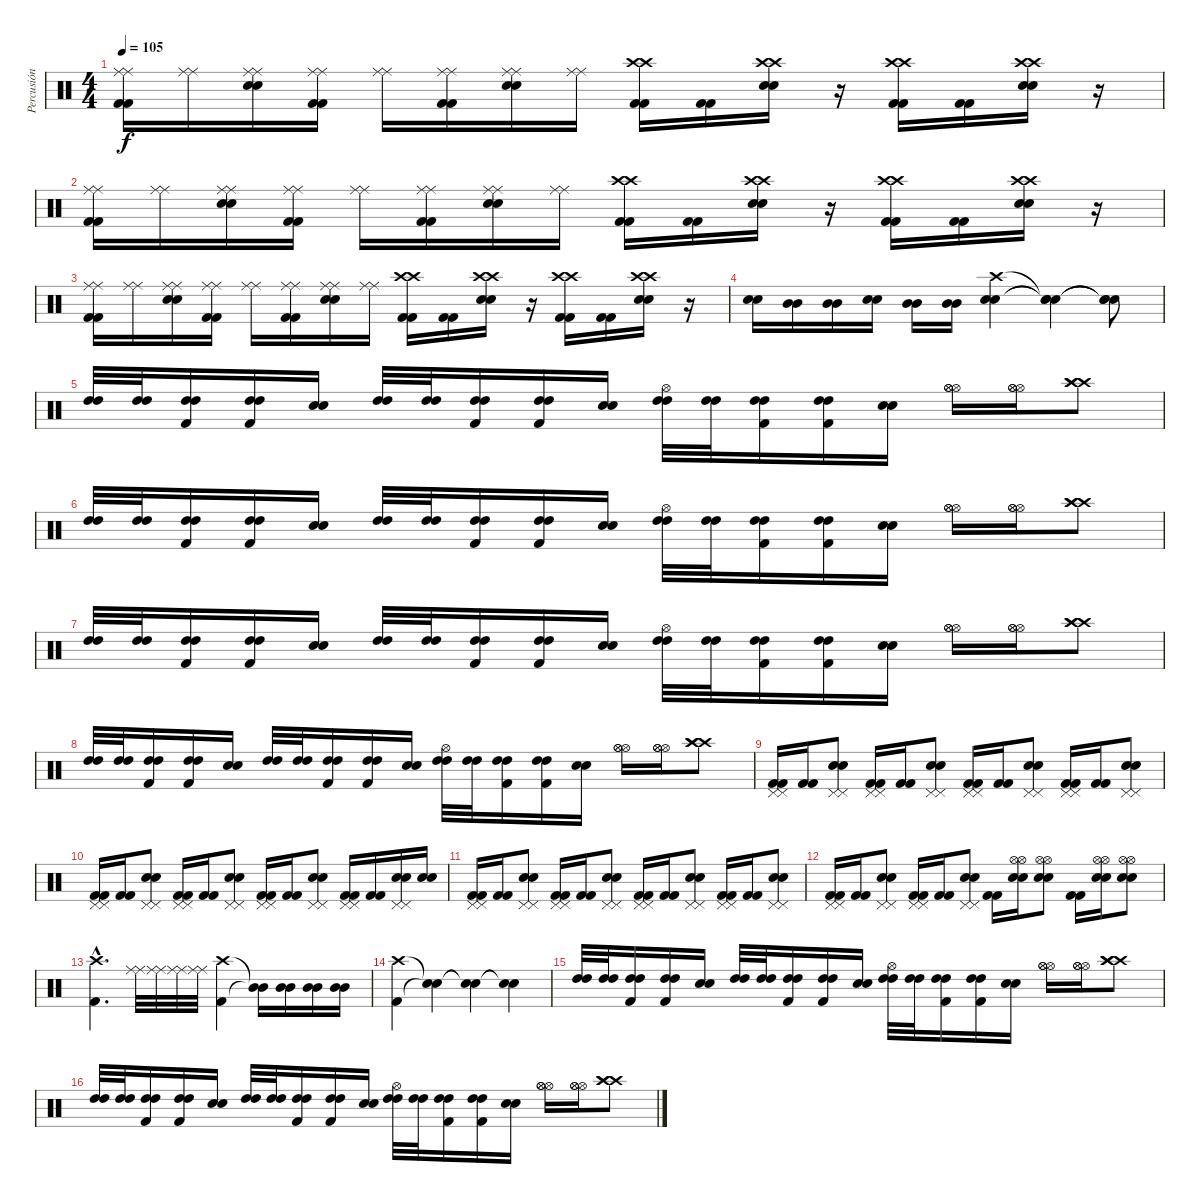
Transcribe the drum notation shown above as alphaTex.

\track ("Percusión" "Percusión") {instrument percussion}
\staff {score}
\articulation defaults
\ts (4 4)
\tempo 105
\clef neutral
\ks c
("Kick (hit) 2" "Kick (hit) 2" "Ride (middle)" "Ride (middle)").16{dy f} ("Ride (middle)" "Ride (middle)").16 ("Snare (hit) 2" "Snare (hit) 2" "Ride (middle)" "Ride (middle)").16 ("Kick (hit) 2" "Kick (hit) 2" "Ride (middle)" "Ride (middle)").16 ("Ride (middle)" "Ride (middle)").16 ("Kick (hit) 2" "Kick (hit) 2" "Ride (middle)" "Ride (middle)").16 ("Snare (hit) 2" "Snare (hit) 2" "Ride (middle)" "Ride (middle)").16 ("Ride (middle)" "Ride (middle)").16 ("Kick (hit) 2" "Kick (hit) 2" "Crash high (hit)" "Crash high (hit)").16 ("Kick (hit) 2" "Kick (hit) 2").16 ("Snare (hit) 2" "Snare (hit) 2" "Crash high (hit)" "Crash high (hit)").16 r.16 ("Kick (hit) 2" "Kick (hit) 2" "Crash high (hit)" "Crash high (hit)").16 ("Kick (hit) 2" "Kick (hit) 2").16 ("Snare (hit) 2" "Snare (hit) 2" "Crash high (hit)" "Crash high (hit)").16 r.16 |
("Kick (hit) 2" "Kick (hit) 2" "Ride (middle)" "Ride (middle)").16 ("Ride (middle)" "Ride (middle)").16 ("Snare (hit) 2" "Snare (hit) 2" "Ride (middle)" "Ride (middle)").16 ("Kick (hit) 2" "Kick (hit) 2" "Ride (middle)" "Ride (middle)").16 ("Ride (middle)" "Ride (middle)").16 ("Kick (hit) 2" "Kick (hit) 2" "Ride (middle)" "Ride (middle)").16 ("Snare (hit) 2" "Snare (hit) 2" "Ride (middle)" "Ride (middle)").16 ("Ride (middle)" "Ride (middle)").16 ("Kick (hit) 2" "Kick (hit) 2" "Crash high (hit)" "Crash high (hit)").16 ("Kick (hit) 2" "Kick (hit) 2").16 ("Snare (hit) 2" "Snare (hit) 2" "Crash high (hit)" "Crash high (hit)").16 r.16 ("Kick (hit) 2" "Kick (hit) 2" "Crash high (hit)" "Crash high (hit)").16 ("Kick (hit) 2" "Kick (hit) 2").16 ("Snare (hit) 2" "Snare (hit) 2" "Crash high (hit)" "Crash high (hit)").16 r.16 |
("Kick (hit) 2" "Kick (hit) 2" "Ride (middle)" "Ride (middle)").16 ("Ride (middle)" "Ride (middle)").16 ("Snare (hit) 2" "Snare (hit) 2" "Ride (middle)" "Ride (middle)").16 ("Kick (hit) 2" "Kick (hit) 2" "Ride (middle)" "Ride (middle)").16 ("Ride (middle)" "Ride (middle)").16 ("Kick (hit) 2" "Kick (hit) 2" "Ride (middle)" "Ride (middle)").16 ("Snare (hit) 2" "Snare (hit) 2" "Ride (middle)" "Ride (middle)").16 ("Ride (middle)" "Ride (middle)").16 ("Kick (hit) 2" "Kick (hit) 2" "Crash high (hit)" "Crash high (hit)").16 ("Kick (hit) 2" "Kick (hit) 2").16 ("Snare (hit) 2" "Snare (hit) 2" "Crash high (hit)" "Crash high (hit)").16 r.16 ("Kick (hit) 2" "Kick (hit) 2" "Crash high (hit)" "Crash high (hit)").16 ("Kick (hit) 2" "Kick (hit) 2").16 ("Snare (hit) 2" "Snare (hit) 2" "Crash high (hit)" "Crash high (hit)").16 r.16 |
("Snare (hit) 2" "Snare (hit) 2").16 ("Mid Tom (hit)" "Mid Tom (hit)").16 ("Mid Tom (hit)" "Mid Tom (hit)").16 ("Snare (hit) 2" "Snare (hit) 2").16 ("Mid Tom (hit)" "Mid Tom (hit)").16 ("Mid Tom (hit)" "Mid Tom (hit)").16 ("Snare (hit) 2" "Snare (hit) 2" "Crash high (hit)").4 ("Snare (hit)"{t} "Snare (hit)"{t} "Snare (hit)"{t}).4 ("Snare (hit)"{t} "Snare (hit)"{t} "Snare (hit)"{t}).8 |
("High Tom (hit)" "High Tom (hit)").32 ("High Tom (hit)" "High Tom (hit)").32 ("High Tom (hit)" "High Tom (hit)" "Kick (hit) 2").16 ("High Tom (hit)" "High Tom (hit)" "Kick (hit) 2").16 ("Snare (hit) 2" "Snare (hit) 2").16 ("High Tom (hit)" "High Tom (hit)").32 ("High Tom (hit)" "High Tom (hit)").32 ("High Tom (hit)" "High Tom (hit)" "Kick (hit) 2").16 ("High Tom (hit)" "High Tom (hit)" "Kick (hit) 2").16 ("Snare (hit) 2" "Snare (hit) 2").16 ("High Tom (hit)" "High Tom (hit)" "Hi-Hat (open)").32 ("High Tom (hit)" "High Tom (hit)").32 ("High Tom (hit)" "High Tom (hit)" "Kick (hit) 2").16 ("High Tom (hit)" "High Tom (hit)" "Kick (hit) 2").16 ("Snare (hit) 2" "Snare (hit) 2").16 ("Hi-Hat (open)" "Hi-Hat (open)" "Hi-Hat (open)").16 ("Hi-Hat (open)" "Hi-Hat (open)" "Hi-Hat (open)").16 ("Crash high (hit)" "Crash high (hit)" "Crash high (hit)").8 |
("High Tom (hit)" "High Tom (hit)").32 ("High Tom (hit)" "High Tom (hit)").32 ("High Tom (hit)" "High Tom (hit)" "Kick (hit) 2").16 ("High Tom (hit)" "High Tom (hit)" "Kick (hit) 2").16 ("Snare (hit) 2" "Snare (hit) 2").16 ("High Tom (hit)" "High Tom (hit)").32 ("High Tom (hit)" "High Tom (hit)").32 ("High Tom (hit)" "High Tom (hit)" "Kick (hit) 2").16 ("High Tom (hit)" "High Tom (hit)" "Kick (hit) 2").16 ("Snare (hit) 2" "Snare (hit) 2").16 ("High Tom (hit)" "High Tom (hit)" "Hi-Hat (open)").32 ("High Tom (hit)" "High Tom (hit)").32 ("High Tom (hit)" "High Tom (hit)" "Kick (hit) 2").16 ("High Tom (hit)" "High Tom (hit)" "Kick (hit) 2").16 ("Snare (hit) 2" "Snare (hit) 2").16 ("Hi-Hat (open)" "Hi-Hat (open)" "Hi-Hat (open)").16 ("Hi-Hat (open)" "Hi-Hat (open)" "Hi-Hat (open)").16 ("Crash high (hit)" "Crash high (hit)" "Crash high (hit)").8 |
("High Tom (hit)" "High Tom (hit)").32 ("High Tom (hit)" "High Tom (hit)").32 ("High Tom (hit)" "High Tom (hit)" "Kick (hit) 2").16 ("High Tom (hit)" "High Tom (hit)" "Kick (hit) 2").16 ("Snare (hit) 2" "Snare (hit) 2").16 ("High Tom (hit)" "High Tom (hit)").32 ("High Tom (hit)" "High Tom (hit)").32 ("High Tom (hit)" "High Tom (hit)" "Kick (hit) 2").16 ("High Tom (hit)" "High Tom (hit)" "Kick (hit) 2").16 ("Snare (hit) 2" "Snare (hit) 2").16 ("High Tom (hit)" "High Tom (hit)" "Hi-Hat (open)").32 ("High Tom (hit)" "High Tom (hit)").32 ("High Tom (hit)" "High Tom (hit)" "Kick (hit) 2").16 ("High Tom (hit)" "High Tom (hit)" "Kick (hit) 2").16 ("Snare (hit) 2" "Snare (hit) 2").16 ("Hi-Hat (open)" "Hi-Hat (open)" "Hi-Hat (open)").16 ("Hi-Hat (open)" "Hi-Hat (open)" "Hi-Hat (open)").16 ("Crash high (hit)" "Crash high (hit)" "Crash high (hit)").8 |
("High Tom (hit)" "High Tom (hit)").32 ("High Tom (hit)" "High Tom (hit)").32 ("High Tom (hit)" "High Tom (hit)" "Kick (hit) 2").16 ("High Tom (hit)" "High Tom (hit)" "Kick (hit) 2").16 ("Snare (hit) 2" "Snare (hit) 2").16 ("High Tom (hit)" "High Tom (hit)").32 ("High Tom (hit)" "High Tom (hit)").32 ("High Tom (hit)" "High Tom (hit)" "Kick (hit) 2").16 ("High Tom (hit)" "High Tom (hit)" "Kick (hit) 2").16 ("Snare (hit) 2" "Snare (hit) 2").16 ("High Tom (hit)" "High Tom (hit)" "Hi-Hat (open)").32 ("High Tom (hit)" "High Tom (hit)").32 ("High Tom (hit)" "High Tom (hit)" "Kick (hit) 2").16 ("High Tom (hit)" "High Tom (hit)" "Kick (hit) 2").16 ("Snare (hit) 2" "Snare (hit) 2").16 ("Hi-Hat (open)" "Hi-Hat (open)" "Hi-Hat (open)").16 ("Hi-Hat (open)" "Hi-Hat (open)" "Hi-Hat (open)").16 ("Crash high (hit)" "Crash high (hit)" "Crash high (hit)").8 |
("Kick (hit) 2" "Kick (hit) 2" "Pedal Hi-Hat (hit)" "Pedal Hi-Hat (hit)").16 ("Kick (hit) 2" "Kick (hit) 2").16 ("Snare (hit) 2" "Snare (hit) 2" "Pedal Hi-Hat (hit)" "Pedal Hi-Hat (hit)").8 ("Kick (hit) 2" "Kick (hit) 2" "Pedal Hi-Hat (hit)" "Pedal Hi-Hat (hit)").16 ("Kick (hit) 2" "Kick (hit) 2").16 ("Snare (hit) 2" "Snare (hit) 2" "Pedal Hi-Hat (hit)" "Pedal Hi-Hat (hit)").8 ("Kick (hit) 2" "Kick (hit) 2" "Pedal Hi-Hat (hit)" "Pedal Hi-Hat (hit)").16 ("Kick (hit) 2" "Kick (hit) 2").16 ("Snare (hit) 2" "Snare (hit) 2" "Pedal Hi-Hat (hit)" "Pedal Hi-Hat (hit)").8 ("Kick (hit) 2" "Kick (hit) 2" "Pedal Hi-Hat (hit)" "Pedal Hi-Hat (hit)").16 ("Kick (hit) 2" "Kick (hit) 2").16 ("Snare (hit) 2" "Snare (hit) 2" "Pedal Hi-Hat (hit)" "Pedal Hi-Hat (hit)").8 |
("Kick (hit) 2" "Kick (hit) 2" "Pedal Hi-Hat (hit)" "Pedal Hi-Hat (hit)").16 ("Kick (hit) 2" "Kick (hit) 2").16 ("Snare (hit) 2" "Snare (hit) 2" "Pedal Hi-Hat (hit)" "Pedal Hi-Hat (hit)").8 ("Kick (hit) 2" "Kick (hit) 2" "Pedal Hi-Hat (hit)" "Pedal Hi-Hat (hit)").16 ("Kick (hit) 2" "Kick (hit) 2").16 ("Snare (hit) 2" "Snare (hit) 2" "Pedal Hi-Hat (hit)" "Pedal Hi-Hat (hit)").8 ("Kick (hit) 2" "Kick (hit) 2" "Pedal Hi-Hat (hit)" "Pedal Hi-Hat (hit)").16 ("Kick (hit) 2" "Kick (hit) 2").16 ("Snare (hit) 2" "Snare (hit) 2" "Pedal Hi-Hat (hit)" "Pedal Hi-Hat (hit)").8 ("Kick (hit) 2" "Kick (hit) 2" "Pedal Hi-Hat (hit)" "Pedal Hi-Hat (hit)").16 ("Kick (hit) 2" "Kick (hit) 2").16 ("Snare (hit) 2" "Snare (hit) 2" "Pedal Hi-Hat (hit)" "Pedal Hi-Hat (hit)").16 ("Snare (hit) 2" "Snare (hit) 2").16 |
("Kick (hit) 2" "Kick (hit) 2" "Pedal Hi-Hat (hit)" "Pedal Hi-Hat (hit)").16 ("Kick (hit) 2" "Kick (hit) 2").16 ("Snare (hit) 2" "Snare (hit) 2" "Pedal Hi-Hat (hit)" "Pedal Hi-Hat (hit)").8 ("Kick (hit) 2" "Kick (hit) 2" "Pedal Hi-Hat (hit)" "Pedal Hi-Hat (hit)").16 ("Kick (hit) 2" "Kick (hit) 2").16 ("Snare (hit) 2" "Snare (hit) 2" "Pedal Hi-Hat (hit)" "Pedal Hi-Hat (hit)").8 ("Kick (hit) 2" "Kick (hit) 2" "Pedal Hi-Hat (hit)" "Pedal Hi-Hat (hit)").16 ("Kick (hit) 2" "Kick (hit) 2").16 ("Snare (hit) 2" "Snare (hit) 2" "Pedal Hi-Hat (hit)" "Pedal Hi-Hat (hit)").8 ("Kick (hit) 2" "Kick (hit) 2" "Pedal Hi-Hat (hit)" "Pedal Hi-Hat (hit)").16 ("Kick (hit) 2" "Kick (hit) 2").16 ("Snare (hit) 2" "Snare (hit) 2" "Pedal Hi-Hat (hit)" "Pedal Hi-Hat (hit)").8 |
("Kick (hit) 2" "Kick (hit) 2" "Pedal Hi-Hat (hit)" "Pedal Hi-Hat (hit)").16 ("Kick (hit) 2" "Kick (hit) 2").16 ("Snare (hit) 2" "Snare (hit) 2" "Pedal Hi-Hat (hit)" "Pedal Hi-Hat (hit)").8 ("Kick (hit) 2" "Kick (hit) 2" "Pedal Hi-Hat (hit)" "Pedal Hi-Hat (hit)").16 ("Kick (hit) 2" "Kick (hit) 2").16 ("Snare (hit) 2" "Snare (hit) 2" "Pedal Hi-Hat (hit)" "Pedal Hi-Hat (hit)").8 ("Kick (hit) 2" "Kick (hit) 2").16 ("Snare (hit) 2" "Snare (hit) 2" "Hi-Hat (open)" "Hi-Hat (open)").16 ("Snare (hit) 2" "Snare (hit) 2" "Hi-Hat (open)" "Hi-Hat (open)").8 ("Kick (hit) 2" "Kick (hit) 2").16 ("Snare (hit) 2" "Snare (hit) 2" "Hi-Hat (open)" "Hi-Hat (open)").16 ("Snare (hit) 2" "Snare (hit) 2" "Hi-Hat (open)" "Hi-Hat (open)").8 |
("Crash high (hit)"{hac} "Kick (hit) 2"{hac}).4{d} ("Ride (middle)" "Ride (middle)").32 ("Ride (middle)" "Ride (middle)").32 ("Ride (middle)" "Ride (middle)").32 ("Ride (middle)" "Ride (middle)").32 ("Crash high (hit)" "Kick (hit) 2").4 ("Mid Tom (hit)"{t} "Mid Tom (hit)"{t}).16 ("Mid Tom (hit)" "Mid Tom (hit)").16 ("Mid Tom (hit)" "Mid Tom (hit)").16 ("Mid Tom (hit)" "Mid Tom (hit)").16 |
("Crash high (hit)" "Kick (hit) 2").4 ("Snare (hit)"{t} "Snare (hit)"{t}).4 ("Snare (hit)"{t} "Snare (hit)"{t}).4 ("Snare (hit)"{t} "Snare (hit)"{t}).4 |
("High Tom (hit)" "High Tom (hit)").32 ("High Tom (hit)" "High Tom (hit)").32 ("High Tom (hit)" "High Tom (hit)" "Kick (hit) 2").16 ("High Tom (hit)" "High Tom (hit)" "Kick (hit) 2").16 ("Snare (hit) 2" "Snare (hit) 2").16 ("High Tom (hit)" "High Tom (hit)").32 ("High Tom (hit)" "High Tom (hit)").32 ("High Tom (hit)" "High Tom (hit)" "Kick (hit) 2").16 ("High Tom (hit)" "High Tom (hit)" "Kick (hit) 2").16 ("Snare (hit) 2" "Snare (hit) 2").16 ("High Tom (hit)" "High Tom (hit)" "Hi-Hat (open)").32 ("High Tom (hit)" "High Tom (hit)").32 ("High Tom (hit)" "High Tom (hit)" "Kick (hit) 2").16 ("High Tom (hit)" "High Tom (hit)" "Kick (hit) 2").16 ("Snare (hit) 2" "Snare (hit) 2").16 ("Hi-Hat (open)" "Hi-Hat (open)" "Hi-Hat (open)").16 ("Hi-Hat (open)" "Hi-Hat (open)" "Hi-Hat (open)").16 ("Crash high (hit)" "Crash high (hit)" "Crash high (hit)").8 |
("High Tom (hit)" "High Tom (hit)").32 ("High Tom (hit)" "High Tom (hit)").32 ("High Tom (hit)" "High Tom (hit)" "Kick (hit) 2").16 ("High Tom (hit)" "High Tom (hit)" "Kick (hit) 2").16 ("Snare (hit) 2" "Snare (hit) 2").16 ("High Tom (hit)" "High Tom (hit)").32 ("High Tom (hit)" "High Tom (hit)").32 ("High Tom (hit)" "High Tom (hit)" "Kick (hit) 2").16 ("High Tom (hit)" "High Tom (hit)" "Kick (hit) 2").16 ("Snare (hit) 2" "Snare (hit) 2").16 ("High Tom (hit)" "High Tom (hit)" "Hi-Hat (open)").32 ("High Tom (hit)" "High Tom (hit)").32 ("High Tom (hit)" "High Tom (hit)" "Kick (hit) 2").16 ("High Tom (hit)" "High Tom (hit)" "Kick (hit) 2").16 ("Snare (hit) 2" "Snare (hit) 2").16 ("Hi-Hat (open)" "Hi-Hat (open)" "Hi-Hat (open)").16 ("Hi-Hat (open)" "Hi-Hat (open)" "Hi-Hat (open)").16 ("Crash high (hit)" "Crash high (hit)" "Crash high (hit)").8
